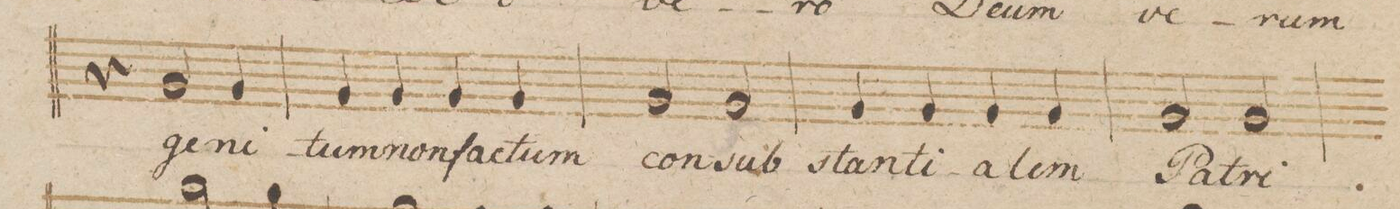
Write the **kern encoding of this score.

**kern	**text	**dynam
*I"Basso.	*	*
*clefF4	*	*
*k[b-]	*	*
*met(c|)	*	*
*M2/2	*	*
4r	.	.
2BB-/	ge-	.
4BB-/	-ni-	.
=48	=48	=48
4BB-/	-tum	.
4BB-/	non	.
4BB-/	fac-	.
4BB-/	-tum	.
=49	=49	=49
2BB-/	con-	.
2BB-/	-sub-	.
=50	=50	=50
4BB-/	-stan-	.
4BB-/	-ti-	.
4BB-/	-a-	.
4BB-/	-lem	.
=51	=51	=51
2BB-/	Pat-	.
2BB-/	-ri	.
=52	=52	=52
*-	*-	*-
